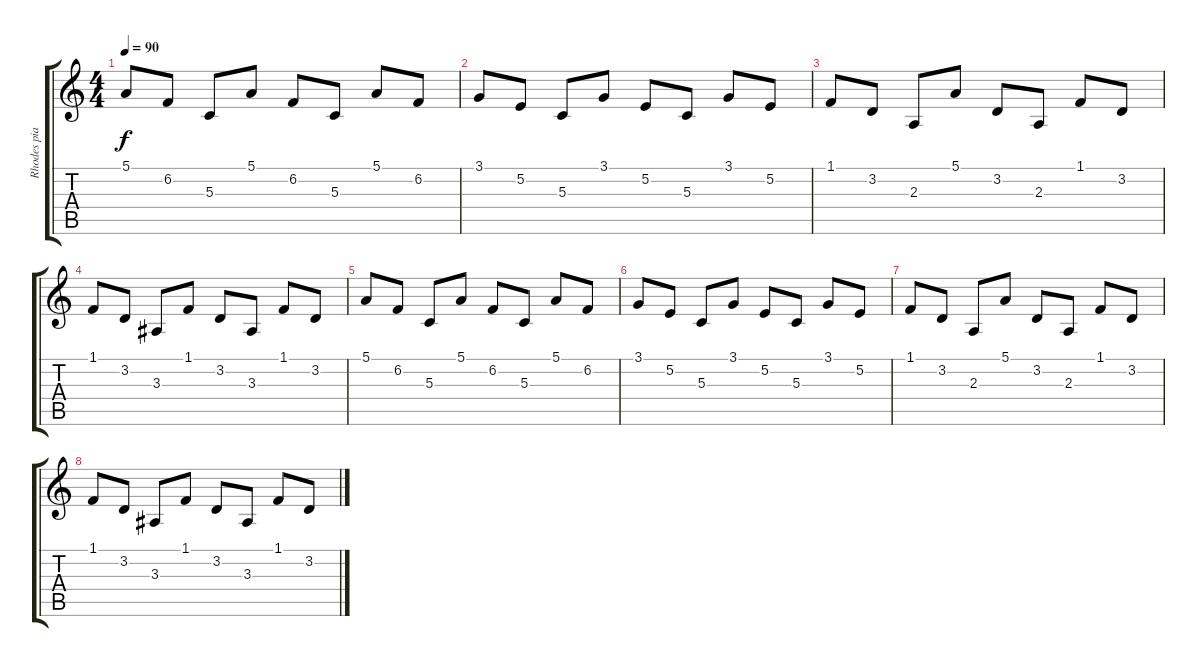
\track ("Rhodes piano" "Rhodes pia") {instrument electricpiano1}
\staff {score tabs}
\tuning (E4 B3 G3 D3 A2 E2) {hide}
\ts (4 4)
\tempo 90
\clef g2
\ks c
5.1.8{dy f} 6.2.8 5.3.8 5.1.8 6.2.8 5.3.8 5.1.8 6.2.8 |
3.1.8 5.2.8 5.3.8 3.1.8 5.2.8 5.3.8 3.1.8 5.2.8 |
1.1.8 3.2.8 2.3.8 5.1.8 3.2.8 2.3.8 1.1.8 3.2.8 |
1.1.8 3.2.8 3.3.8 1.1.8 3.2.8 3.3.8 1.1.8 3.2.8 |
5.1.8 6.2.8 5.3.8 5.1.8 6.2.8 5.3.8 5.1.8 6.2.8 |
3.1.8 5.2.8 5.3.8 3.1.8 5.2.8 5.3.8 3.1.8 5.2.8 |
1.1.8 3.2.8 2.3.8 5.1.8 3.2.8 2.3.8 1.1.8 3.2.8 |
1.1.8 3.2.8 3.3.8 1.1.8 3.2.8 3.3.8 1.1.8 3.2.8
